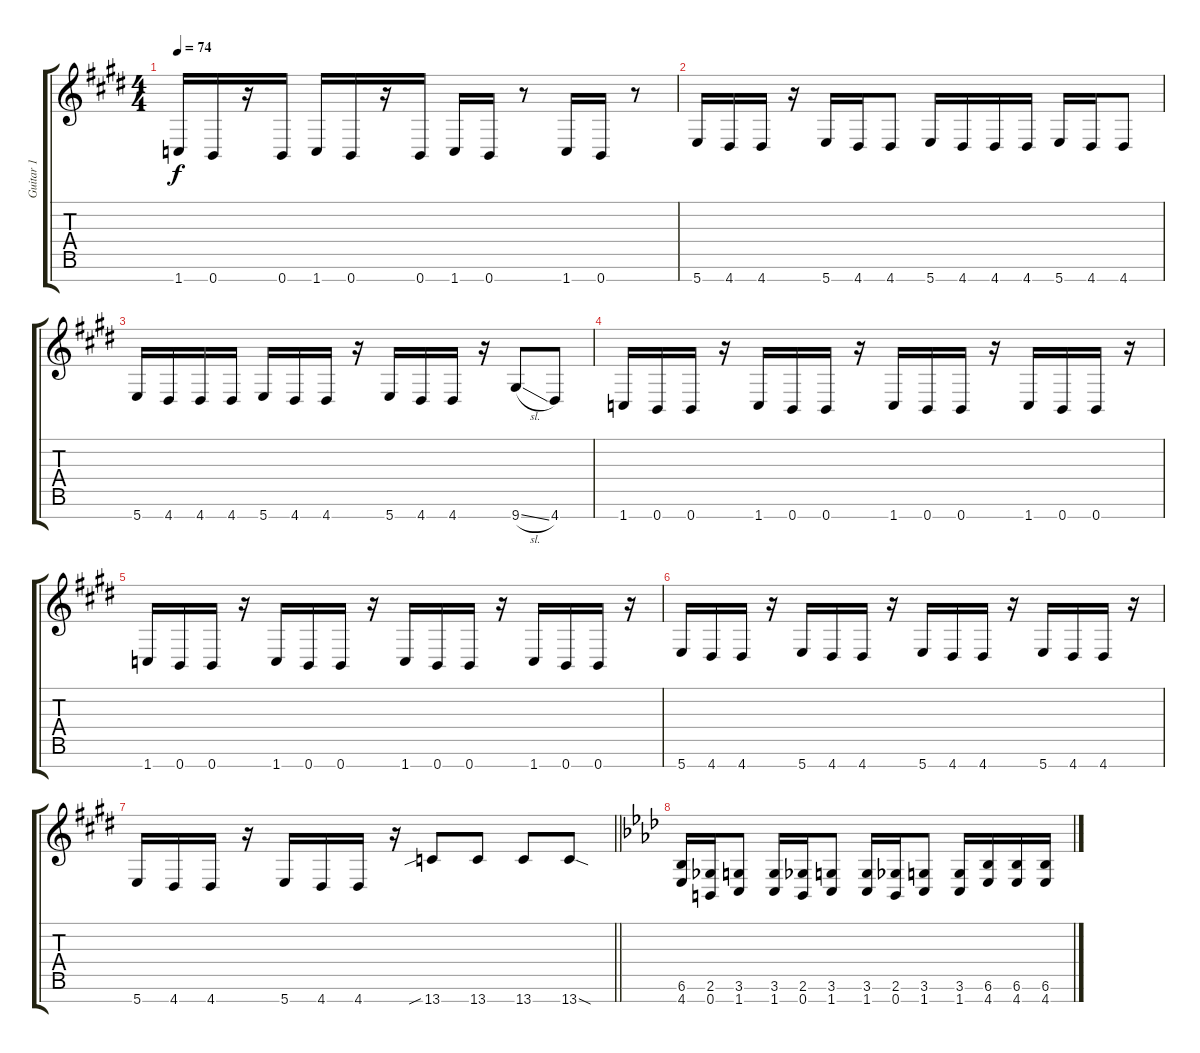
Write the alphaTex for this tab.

\track ("Guitar 1" "Guitar 1") {instrument distortionguitar}
\staff {score tabs}
\tuning (E4 B3 G3 D3 A2 E2 B1) {hide}
\ts (4 4)
\tempo 74
\clef g2
\ks c#minor
1.7.16{dy f} 0.7.16 r.16 0.7.16 1.7.16 0.7.16 r.16 0.7.16 1.7.16 0.7.16 r.8 1.7.16 0.7.16 r.8 |
5.7.16 4.7.16 4.7.16 r.16 5.7.16 4.7.16 4.7.8 5.7.16 4.7.16 4.7.16 4.7.16 5.7.16 4.7.16 4.7.8 |
5.7.16 4.7.16 4.7.16 4.7.16 5.7.16 4.7.16 4.7.16 r.16 5.7.16 4.7.16 4.7.16 r.16 9.7{sl}.8 4.7.8 |
1.7.16 0.7.16 0.7.16 r.16 1.7.16 0.7.16 0.7.16 r.16 1.7.16 0.7.16 0.7.16 r.16 1.7.16 0.7.16 0.7.16 r.16 |
1.7.16 0.7.16 0.7.16 r.16 1.7.16 0.7.16 0.7.16 r.16 1.7.16 0.7.16 0.7.16 r.16 1.7.16 0.7.16 0.7.16 r.16 |
5.7.16 4.7.16 4.7.16 r.16 5.7.16 4.7.16 4.7.16 r.16 5.7.16 4.7.16 4.7.16 r.16 5.7.16 4.7.16 4.7.16 r.16 |
\barLineRight lightlight
5.7.16 4.7.16 4.7.16 r.16 5.7.16 4.7.16 4.7.16 r.16 13.7{sib}.8 13.7.8 13.7.8 13.7{sod}.8 |
\ks fminor
(6.6 4.7).16 (2.6 0.7).16 (3.6 1.7).8 (3.6 1.7).16 (2.6 0.7).16 (3.6 1.7).8 (3.6 1.7).16 (2.6 0.7).16 (3.6 1.7).8 (3.6 1.7).16 (6.6 4.7).16 (6.6 4.7).16 (6.6 4.7).16
